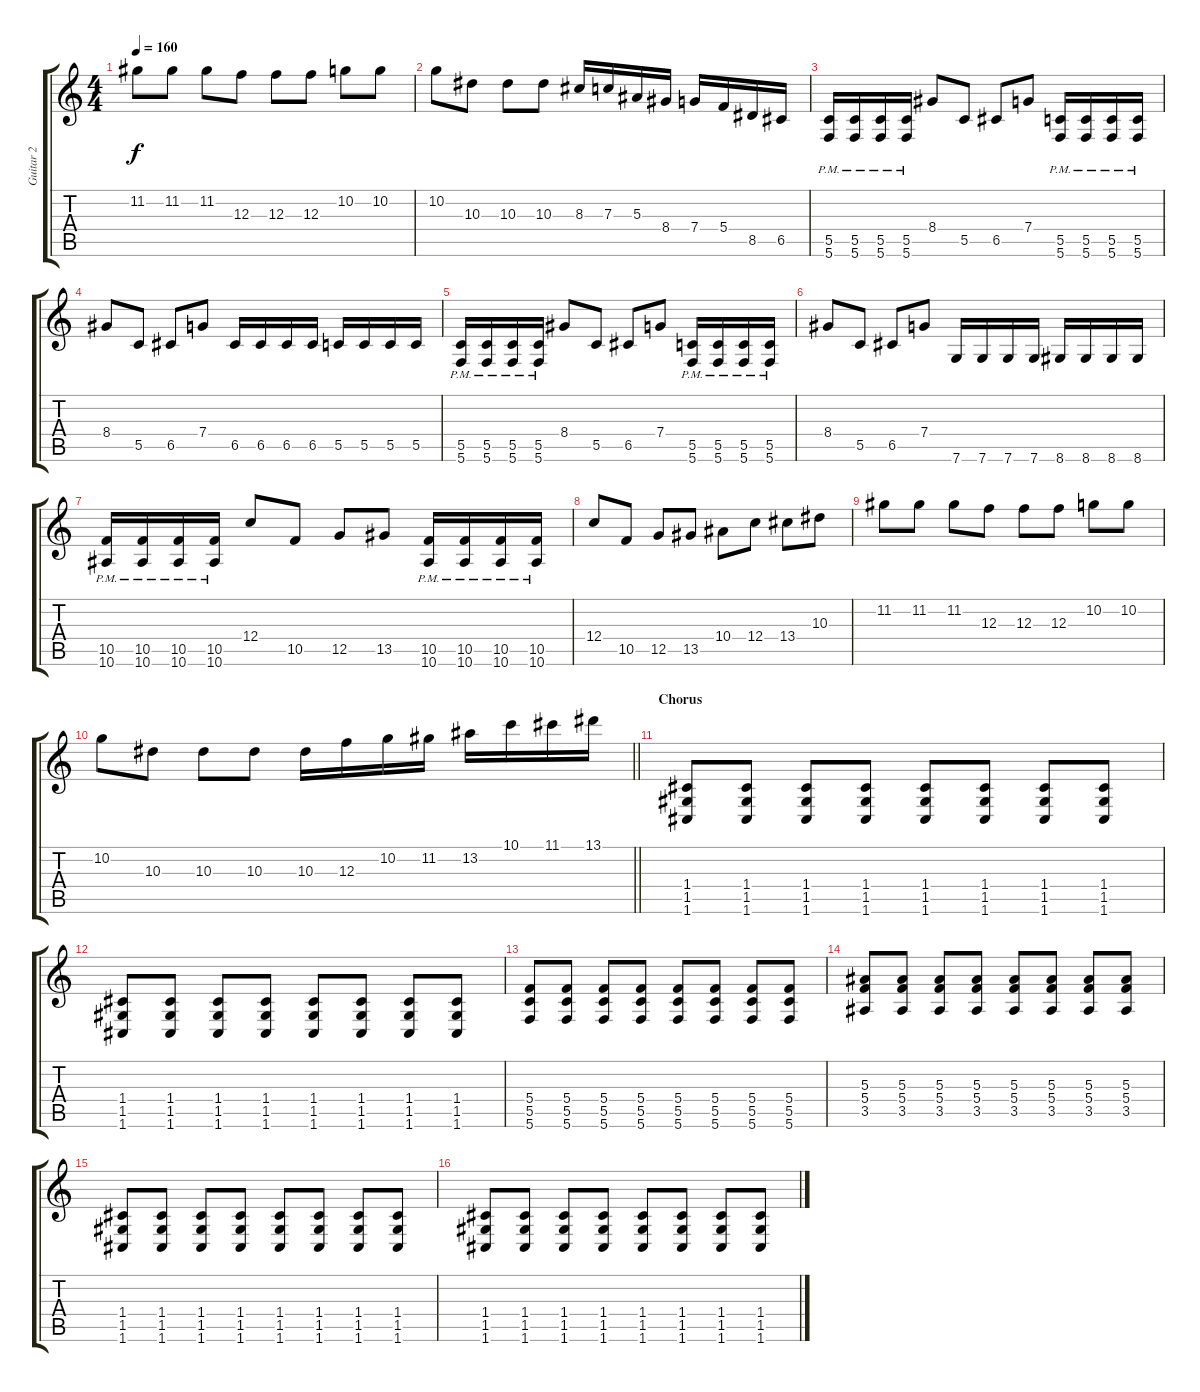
\track ("Guitar 2" "Guitar 2") {instrument distortionguitar}
\staff {score tabs}
\tuning (D4 A3 F3 C3 G2 C2) {hide}
\ts (4 4)
\tempo 160
\clef g2
\ks c
11.2.8{dy f} 11.2.8 11.2.8 12.3.8 12.3.8 12.3.8 10.2.8 10.2.8 |
10.2.8 10.3.8 10.3.8 10.3.8 8.3.16 7.3.16 5.3.16 8.4.16 7.4.16 5.4.16 8.5.16 6.5.16 |
(5.5{pm} 5.6{pm}).16 (5.5{pm} 5.6{pm}).16 (5.5{pm} 5.6{pm}).16 (5.5{pm} 5.6{pm}).16 8.4.8 5.5.8 6.5.8 7.4.8 (5.5{pm} 5.6{pm}).16 (5.5{pm} 5.6{pm}).16 (5.5{pm} 5.6{pm}).16 (5.5{pm} 5.6{pm}).16 |
8.4.8 5.5.8 6.5.8 7.4.8 6.5.16 6.5.16 6.5.16 6.5.16 5.5.16 5.5.16 5.5.16 5.5.16 |
(5.5{pm} 5.6{pm}).16 (5.5{pm} 5.6{pm}).16 (5.5{pm} 5.6{pm}).16 (5.5{pm} 5.6{pm}).16 8.4.8 5.5.8 6.5.8 7.4.8 (5.5{pm} 5.6{pm}).16 (5.5{pm} 5.6{pm}).16 (5.5{pm} 5.6{pm}).16 (5.5{pm} 5.6{pm}).16 |
8.4.8 5.5.8 6.5.8 7.4.8 7.6.16 7.6.16 7.6.16 7.6.16 8.6.16 8.6.16 8.6.16 8.6.16 |
(10.5{pm} 10.6{pm}).16 (10.5{pm} 10.6{pm}).16 (10.5{pm} 10.6{pm}).16 (10.5{pm} 10.6{pm}).16 12.4.8 10.5.8 12.5.8 13.5.8 (10.5{pm} 10.6{pm}).16 (10.5{pm} 10.6{pm}).16 (10.5{pm} 10.6{pm}).16 (10.5{pm} 10.6{pm}).16 |
12.4.8 10.5.8 12.5.8 13.5.8 10.4.8 12.4.8 13.4.8 10.3.8 |
11.2.8 11.2.8 11.2.8 12.3.8 12.3.8 12.3.8 10.2.8 10.2.8 |
\barLineRight lightlight
10.2.8 10.3.8 10.3.8 10.3.8 10.3.16 12.3.16 10.2.16 11.2.16 13.2.16 10.1.16 11.1.16 13.1.16 |
\section ("" "Chorus")
(1.4 1.5 1.6).8 (1.4 1.5 1.6).8 (1.4 1.5 1.6).8 (1.4 1.5 1.6).8 (1.4 1.5 1.6).8 (1.4 1.5 1.6).8 (1.4 1.5 1.6).8 (1.4 1.5 1.6).8 |
(1.4 1.5 1.6).8 (1.4 1.5 1.6).8 (1.4 1.5 1.6).8 (1.4 1.5 1.6).8 (1.4 1.5 1.6).8 (1.4 1.5 1.6).8 (1.4 1.5 1.6).8 (1.4 1.5 1.6).8 |
(5.4 5.5 5.6).8 (5.4 5.5 5.6).8 (5.4 5.5 5.6).8 (5.4 5.5 5.6).8 (5.4 5.5 5.6).8 (5.4 5.5 5.6).8 (5.4 5.5 5.6).8 (5.4 5.5 5.6).8 |
(5.3 5.4 3.5).8 (5.3 5.4 3.5).8 (5.3 5.4 3.5).8 (5.3 5.4 3.5).8 (5.3 5.4 3.5).8 (5.3 5.4 3.5).8 (5.3 5.4 3.5).8 (5.3 5.4 3.5).8 |
(1.4 1.5 1.6).8 (1.4 1.5 1.6).8 (1.4 1.5 1.6).8 (1.4 1.5 1.6).8 (1.4 1.5 1.6).8 (1.4 1.5 1.6).8 (1.4 1.5 1.6).8 (1.4 1.5 1.6).8 |
(1.4 1.5 1.6).8 (1.4 1.5 1.6).8 (1.4 1.5 1.6).8 (1.4 1.5 1.6).8 (1.4 1.5 1.6).8 (1.4 1.5 1.6).8 (1.4 1.5 1.6).8 (1.4 1.5 1.6).8
